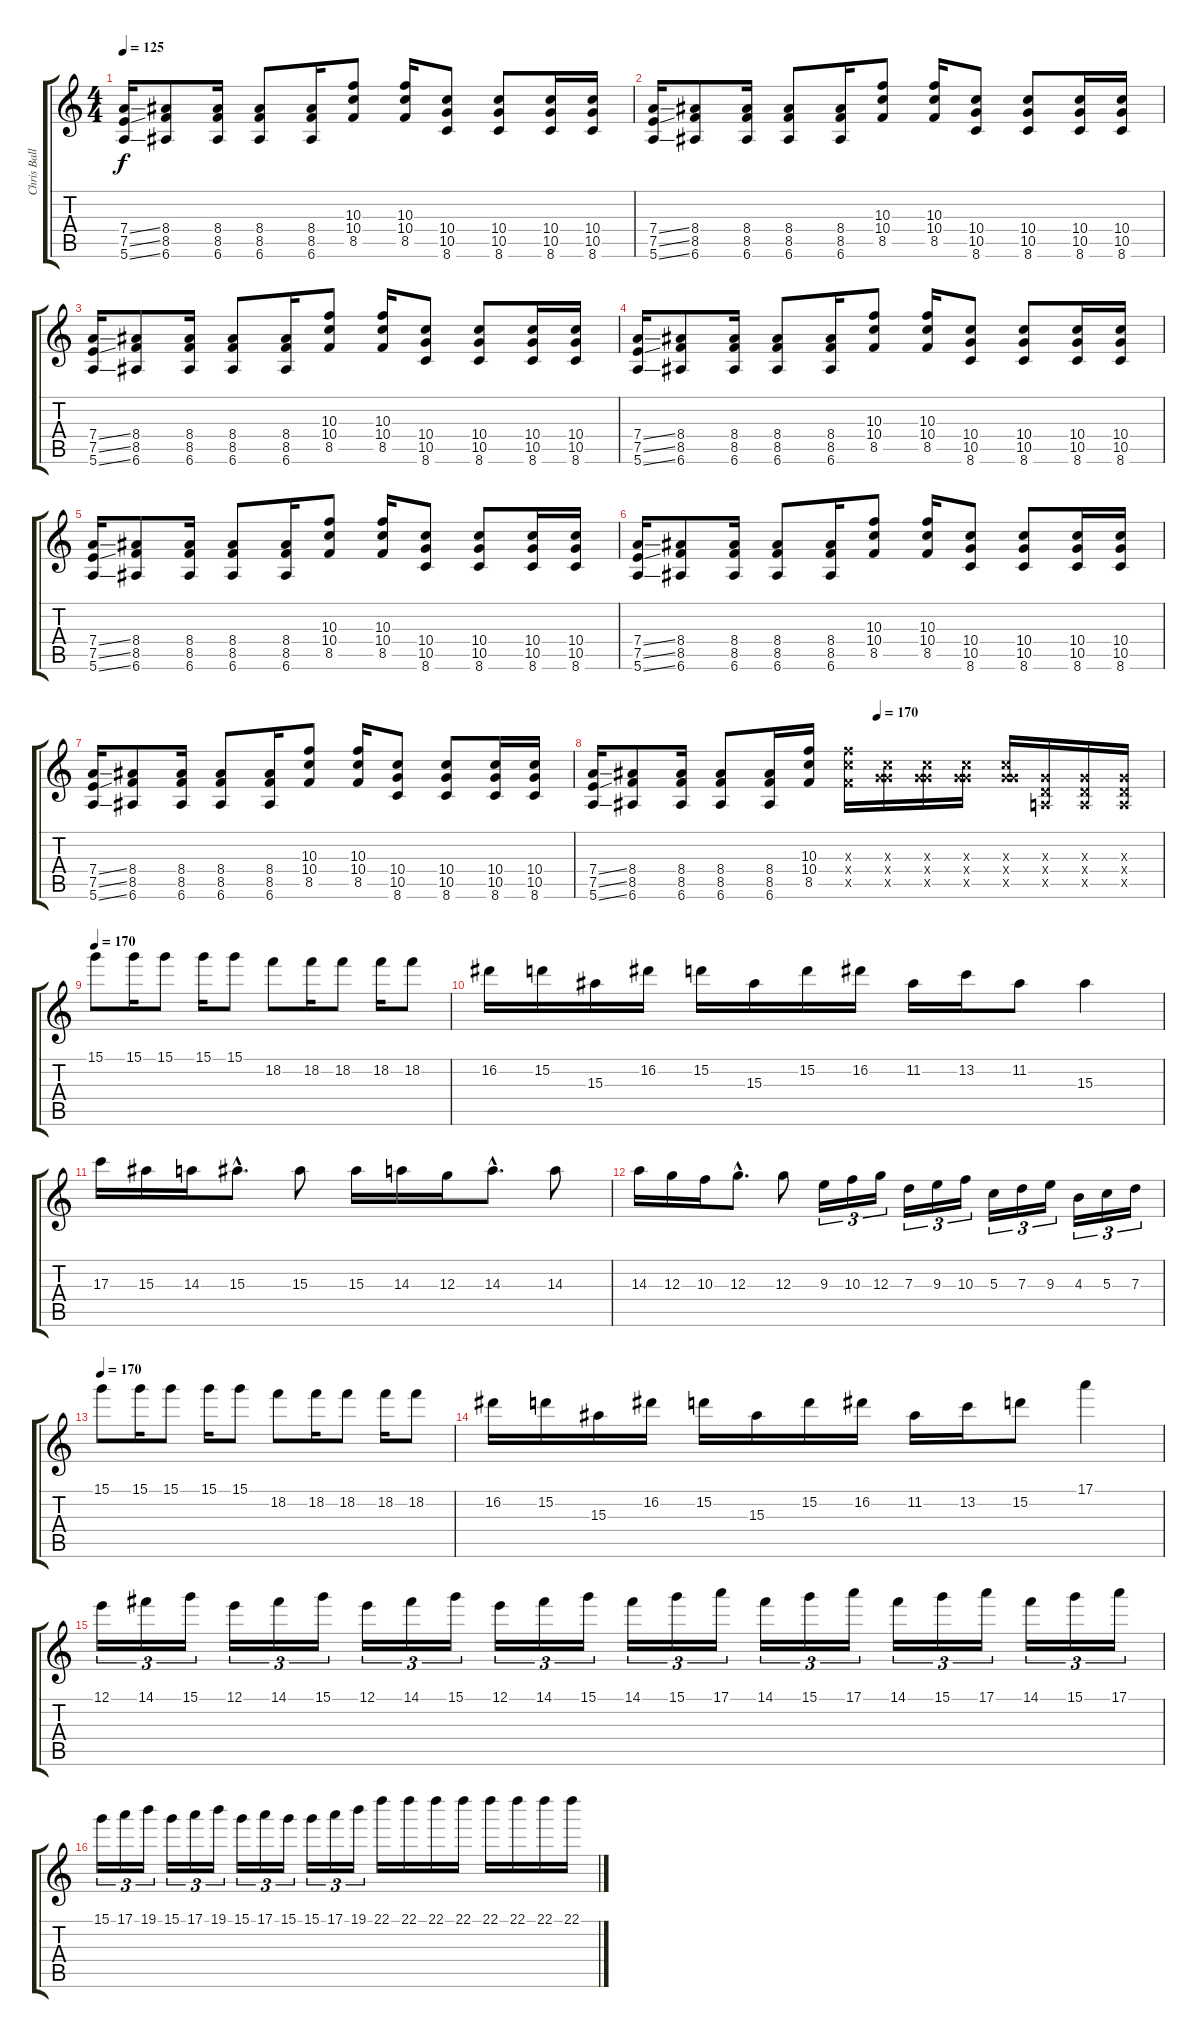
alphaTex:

\track ("Chris Ballard (Lead)" "Chris Ball") {instrument distortionguitar}
\staff {score tabs}
\tuning (E4 B3 G3 D3 A2 E2) {hide}
\ts (4 4)
\tempo 125
\clef g2
\ks c
(7.4{ss} 7.5{ss} 5.6{ss}).16{dy f} (8.4 8.5 6.6).8 (8.4 8.5 6.6).16 (8.4 8.5 6.6).8 (8.4 8.5 6.6).16 (10.3 10.4 8.5).8 (10.3 10.4 8.5).16 (10.4 10.5 8.6).8 (10.4 10.5 8.6).8 (10.4 10.5 8.6).16 (10.4 10.5 8.6).16 |
(7.4{ss} 7.5{ss} 5.6{ss}).16 (8.4 8.5 6.6).8 (8.4 8.5 6.6).16 (8.4 8.5 6.6).8 (8.4 8.5 6.6).16 (10.3 10.4 8.5).8 (10.3 10.4 8.5).16 (10.4 10.5 8.6).8 (10.4 10.5 8.6).8 (10.4 10.5 8.6).16 (10.4 10.5 8.6).16 |
(7.4{ss} 7.5{ss} 5.6{ss}).16 (8.4 8.5 6.6).8 (8.4 8.5 6.6).16 (8.4 8.5 6.6).8 (8.4 8.5 6.6).16 (10.3 10.4 8.5).8 (10.3 10.4 8.5).16 (10.4 10.5 8.6).8 (10.4 10.5 8.6).8 (10.4 10.5 8.6).16 (10.4 10.5 8.6).16 |
(7.4{ss} 7.5{ss} 5.6{ss}).16 (8.4 8.5 6.6).8 (8.4 8.5 6.6).16 (8.4 8.5 6.6).8 (8.4 8.5 6.6).16 (10.3 10.4 8.5).8 (10.3 10.4 8.5).16 (10.4 10.5 8.6).8 (10.4 10.5 8.6).8 (10.4 10.5 8.6).16 (10.4 10.5 8.6).16 |
(7.4{ss} 7.5{ss} 5.6{ss}).16 (8.4 8.5 6.6).8 (8.4 8.5 6.6).16 (8.4 8.5 6.6).8 (8.4 8.5 6.6).16 (10.3 10.4 8.5).8 (10.3 10.4 8.5).16 (10.4 10.5 8.6).8 (10.4 10.5 8.6).8 (10.4 10.5 8.6).16 (10.4 10.5 8.6).16 |
(7.4{ss} 7.5{ss} 5.6{ss}).16 (8.4 8.5 6.6).8 (8.4 8.5 6.6).16 (8.4 8.5 6.6).8 (8.4 8.5 6.6).16 (10.3 10.4 8.5).8 (10.3 10.4 8.5).16 (10.4 10.5 8.6).8 (10.4 10.5 8.6).8 (10.4 10.5 8.6).16 (10.4 10.5 8.6).16 |
(7.4{ss} 7.5{ss} 5.6{ss}).16 (8.4 8.5 6.6).8 (8.4 8.5 6.6).16 (8.4 8.5 6.6).8 (8.4 8.5 6.6).16 (10.3 10.4 8.5).8 (10.3 10.4 8.5).16 (10.4 10.5 8.6).8 (10.4 10.5 8.6).8 (10.4 10.5 8.6).16 (10.4 10.5 8.6).16 |
\tempo (170 0.5)
(7.4{ss} 7.5{ss} 5.6{ss}).16 (8.4 8.5 6.6).8 (8.4 8.5 6.6).16 (8.4 8.5 6.6).8 (8.4 8.5 6.6).16 (10.3 10.4 8.5).16 (10.3{x} 10.4{x} 8.5{x}).16 (0.3{x} 10.4{x} 10.5{x}).16 (0.3{x} 10.4{x} 10.5{x}).16 (0.3{x} 10.4{x} 10.5{x}).16 (0.3{x} 10.4{x} 10.5{x}).16 (0.3{x} 0.4{x} 0.5{x}).16 (0.3{x} 0.4{x} 0.5{x}).16 (0.3{x} 0.4{x} 0.5{x}).16 |
\tempo 170
15.1.8{volume 16} 15.1.16 15.1.8 15.1.16 15.1.8 18.2.8 18.2.16 18.2.8 18.2.16 18.2.8 |
16.2.16 15.2.16 15.3.16 16.2.16 15.2.16 15.3.16 15.2.16 16.2.16 11.2.16 13.2.16 11.2.8 15.3.4 |
17.3.16 15.3.16 14.3.16 15.3{hac}.8{d} 15.3.8 15.3.16 14.3.16 12.3.16 14.3{hac}.8{d} 14.3.8 |
14.3.16 12.3.16 10.3.16 12.3{hac}.8{d} 12.3.8 9.3.16{tu (3 2)} 10.3.16{tu (3 2)} 12.3.16{tu (3 2)} 7.3.16{tu (3 2)} 9.3.16{tu (3 2)} 10.3.16{tu (3 2)} 5.3.16{tu (3 2)} 7.3.16{tu (3 2)} 9.3.16{tu (3 2)} 4.3.16{tu (3 2)} 5.3.16{tu (3 2)} 7.3.16{tu (3 2)} |
\tempo 170
15.1.8{volume 16} 15.1.16 15.1.8 15.1.16 15.1.8 18.2.8 18.2.16 18.2.8 18.2.16 18.2.8 |
16.2.16 15.2.16 15.3.16 16.2.16 15.2.16 15.3.16 15.2.16 16.2.16 11.2.16 13.2.16 15.2.8 17.1.4 |
12.1.16{tu (3 2)} 14.1.16{tu (3 2)} 15.1.16{tu (3 2)} 12.1.16{tu (3 2)} 14.1.16{tu (3 2)} 15.1.16{tu (3 2)} 12.1.16{tu (3 2)} 14.1.16{tu (3 2)} 15.1.16{tu (3 2)} 12.1.16{tu (3 2)} 14.1.16{tu (3 2)} 15.1.16{tu (3 2)} 14.1.16{tu (3 2)} 15.1.16{tu (3 2)} 17.1.16{tu (3 2)} 14.1.16{tu (3 2)} 15.1.16{tu (3 2)} 17.1.16{tu (3 2)} 14.1.16{tu (3 2)} 15.1.16{tu (3 2)} 17.1.16{tu (3 2)} 14.1.16{tu (3 2)} 15.1.16{tu (3 2)} 17.1.16{tu (3 2)} |
15.1.16{tu (3 2)} 17.1.16{tu (3 2)} 19.1.16{tu (3 2)} 15.1.16{tu (3 2)} 17.1.16{tu (3 2)} 19.1.16{tu (3 2)} 15.1.16{tu (3 2)} 17.1.16{tu (3 2)} 15.1.16{tu (3 2)} 15.1.16{tu (3 2)} 17.1.16{tu (3 2)} 19.1.16{tu (3 2)} 22.1.16 22.1.16 22.1.16 22.1.16 22.1.16 22.1.16 22.1.16 22.1.16
